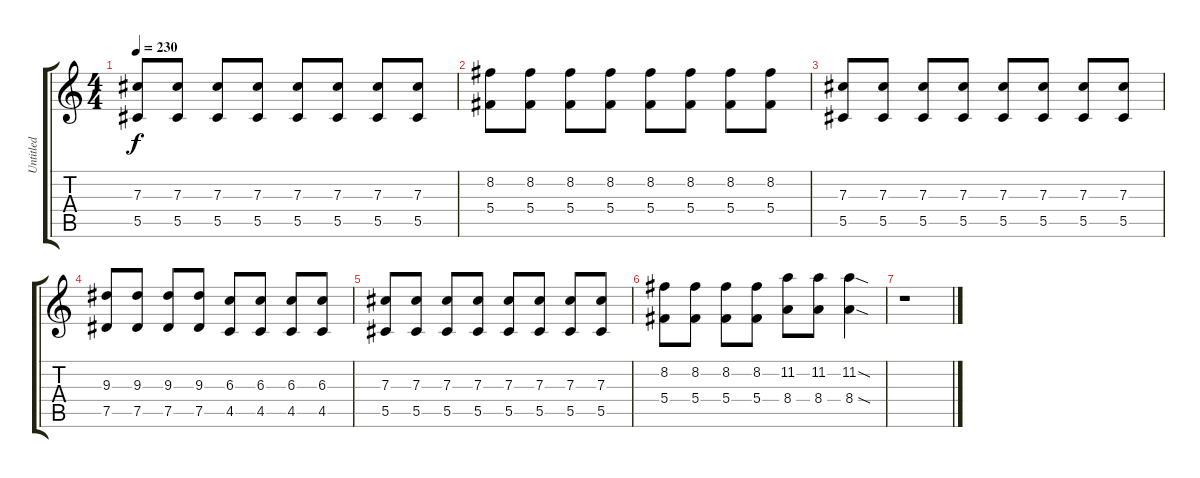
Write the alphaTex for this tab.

\track ("Untitled" "Untitled") {instrument distortionguitar}
\staff {score tabs}
\tuning (Eb4 Bb3 Gb3 Db3 Ab2 Db2) {hide}
\ts (4 4)
\tempo 230
\clef g2
\ks c
(7.3 5.5).8{dy f} (7.3 5.5).8 (7.3 5.5).8 (7.3 5.5).8 (7.3 5.5).8 (7.3 5.5).8 (7.3 5.5).8 (7.3 5.5).8 |
(8.2 5.4).8 (8.2 5.4).8 (8.2 5.4).8 (8.2 5.4).8 (8.2 5.4).8 (8.2 5.4).8 (8.2 5.4).8 (8.2 5.4).8 |
(7.3 5.5).8 (7.3 5.5).8 (7.3 5.5).8 (7.3 5.5).8 (7.3 5.5).8 (7.3 5.5).8 (7.3 5.5).8 (7.3 5.5).8 |
(9.3 7.5).8 (9.3 7.5).8 (9.3 7.5).8 (9.3 7.5).8 (6.3 4.5).8 (6.3 4.5).8 (6.3 4.5).8 (6.3 4.5).8 |
(7.3 5.5).8 (7.3 5.5).8 (7.3 5.5).8 (7.3 5.5).8 (7.3 5.5).8 (7.3 5.5).8 (7.3 5.5).8 (7.3 5.5).8 |
(8.2 5.4).8 (8.2 5.4).8 (8.2 5.4).8 (8.2 5.4).8 (11.2 8.4).8 (11.2 8.4).8 (11.2{sod} 8.4{sod}).4 |
r.1
